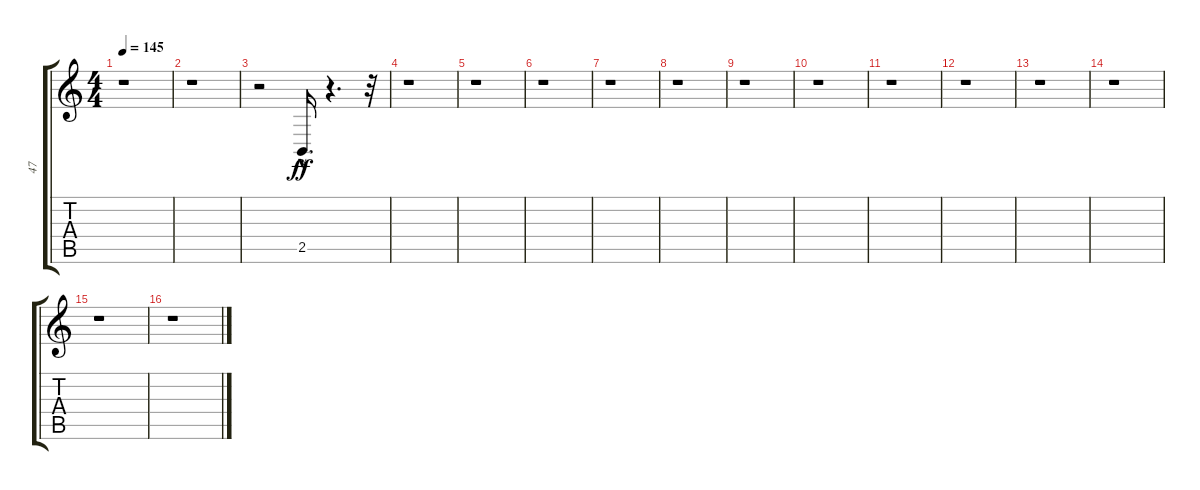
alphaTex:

\track ("47" "47") {instrument voiceoohs}
\staff {score tabs}
\tuning (E4 B3 G3 D3 A2 E2) {hide}
\ts (4 4)
\tempo 145
\clef g2
\ks c
r.1{dy ff} |
r.1 |
r.2 2.5{hac}.16{d} r.4{d} r.32 |
r.1 |
r.1 |
r.1 |
r.1 |
r.1 |
r.1 |
r.1 |
r.1 |
r.1 |
r.1 |
r.1 |
r.1 |
r.1
